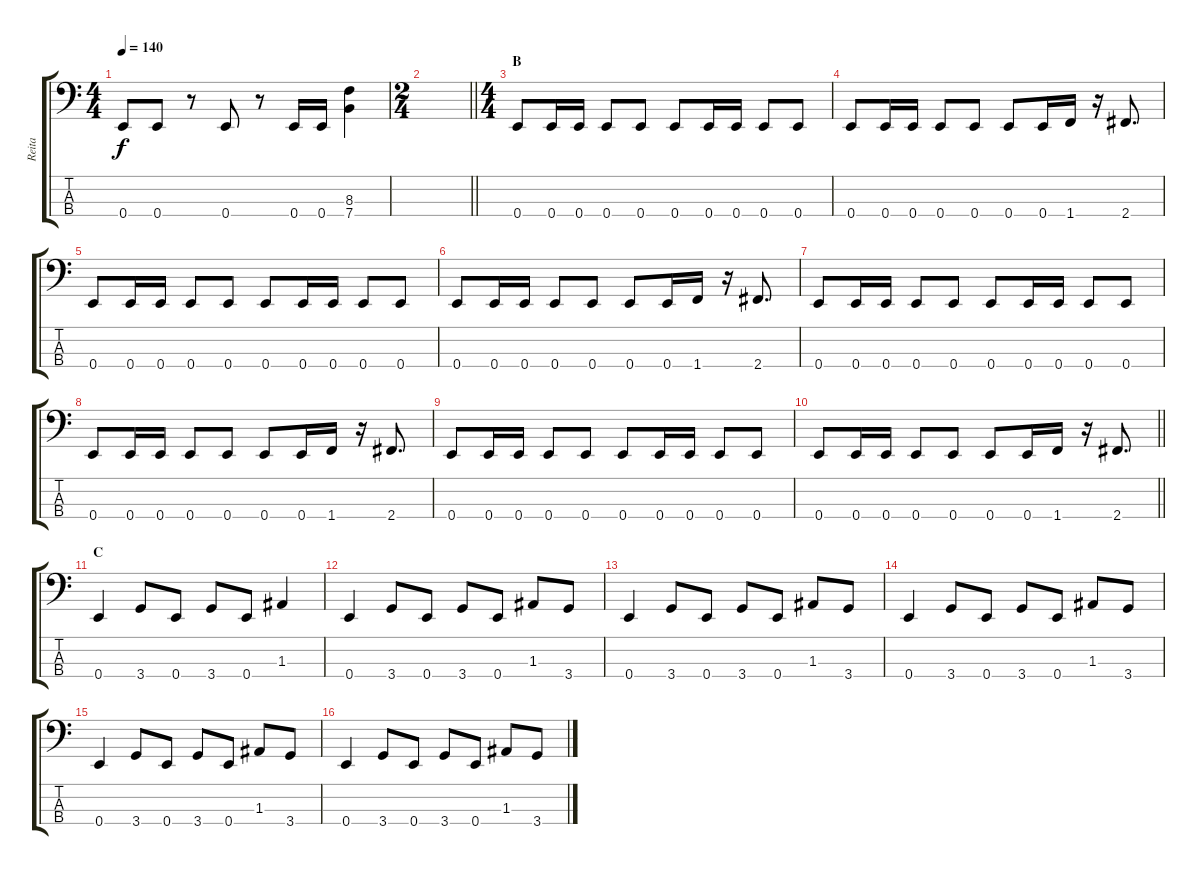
\track ("Reita" "Reita") {instrument electricbasspick}
\staff {score tabs}
\tuning (G2 D2 A1 E1) {hide}
\ts (4 4)
\tempo 140
\clef f4
\ks c
0.4.8{dy f} 0.4.8 r.8 0.4.8 r.8 0.4.16 0.4.16 (8.3 7.4).4 |
\ts (2 4)
\barLineRight lightlight
|
\ts (4 4)
\section ("" "B")
0.4.8 0.4.16 0.4.16 0.4.8 0.4.8 0.4.8 0.4.16 0.4.16 0.4.8 0.4.8 |
0.4.8 0.4.16 0.4.16 0.4.8 0.4.8 0.4.8 0.4.16 1.4.16 r.16 2.4.8{d} |
0.4.8 0.4.16 0.4.16 0.4.8 0.4.8 0.4.8 0.4.16 0.4.16 0.4.8 0.4.8 |
0.4.8 0.4.16 0.4.16 0.4.8 0.4.8 0.4.8 0.4.16 1.4.16 r.16 2.4.8{d} |
0.4.8 0.4.16 0.4.16 0.4.8 0.4.8 0.4.8 0.4.16 0.4.16 0.4.8 0.4.8 |
0.4.8 0.4.16 0.4.16 0.4.8 0.4.8 0.4.8 0.4.16 1.4.16 r.16 2.4.8{d} |
0.4.8 0.4.16 0.4.16 0.4.8 0.4.8 0.4.8 0.4.16 0.4.16 0.4.8 0.4.8 |
\barLineRight lightlight
0.4.8 0.4.16 0.4.16 0.4.8 0.4.8 0.4.8 0.4.16 1.4.16 r.16 2.4.8{d} |
\section ("" "C")
0.4.4 3.4.8 0.4.8 3.4.8 0.4.8 1.3.4 |
0.4.4 3.4.8 0.4.8 3.4.8 0.4.8 1.3.8 3.4.8 |
0.4.4 3.4.8 0.4.8 3.4.8 0.4.8 1.3.8 3.4.8 |
0.4.4 3.4.8 0.4.8 3.4.8 0.4.8 1.3.8 3.4.8 |
0.4.4 3.4.8 0.4.8 3.4.8 0.4.8 1.3.8 3.4.8 |
0.4.4 3.4.8 0.4.8 3.4.8 0.4.8 1.3.8 3.4.8
